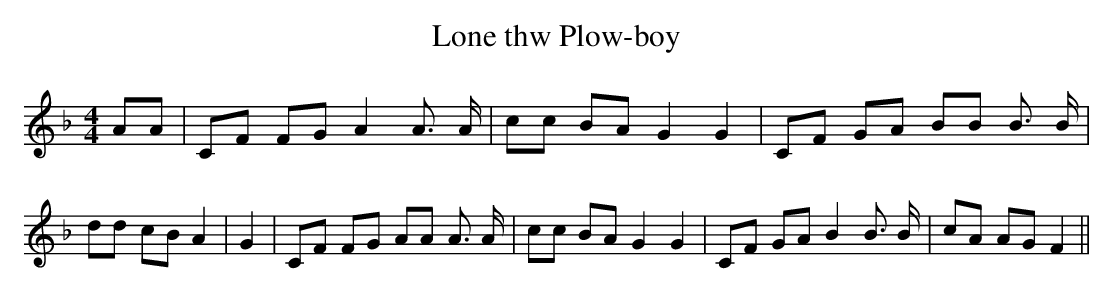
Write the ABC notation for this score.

X:1
T:Lone thw Plow-boy
M:4/4
L:1/8
K:F
 AA| CF FG A2 A3/2 A/2| cc BA G2 G2| CF GA BB B3/2 B/2| dd cB A2| G2|\
 CF FG AA A3/2 A/2| cc BA G2 G2| CF GA B2 B3/2 B/2| cA AG F2||
